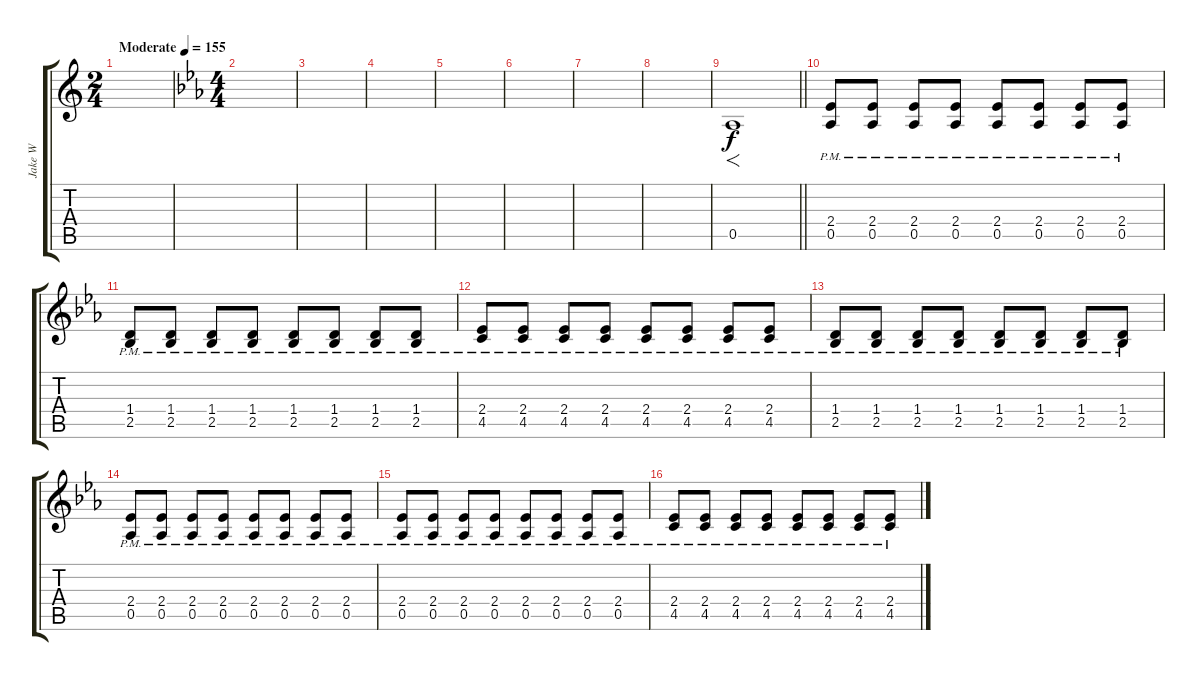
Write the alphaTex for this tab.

\track ("Jake W" "Jake W") {instrument distortionguitar}
\staff {score tabs}
\tuning (Eb4 Bb3 Gb3 Db3 Ab2 Eb2) {hide}
\ts (2 4)
\tempo (155 "Moderate")
\clef g2
\ks c
|
\ts (4 4)
\ks cminor
|
|
|
|
|
|
|
\barLineRight lightlight
0.5.1{f} |
(2.4{pm} 0.5{pm}).8 (2.4{pm} 0.5{pm}).8 (2.4{pm} 0.5{pm}).8 (2.4{pm} 0.5{pm}).8 (2.4{pm} 0.5{pm}).8 (2.4{pm} 0.5{pm}).8 (2.4{pm} 0.5{pm}).8 (2.4{pm} 0.5{pm}).8 |
(1.4{pm} 2.5{pm}).8 (1.4{pm} 2.5{pm}).8 (1.4{pm} 2.5{pm}).8 (1.4{pm} 2.5{pm}).8 (1.4{pm} 2.5{pm}).8 (1.4{pm} 2.5{pm}).8 (1.4{pm} 2.5{pm}).8 (1.4{pm} 2.5{pm}).8 |
(2.4{pm} 4.5{pm}).8 (2.4{pm} 4.5{pm}).8 (2.4{pm} 4.5{pm}).8 (2.4{pm} 4.5{pm}).8 (2.4{pm} 4.5{pm}).8 (2.4{pm} 4.5{pm}).8 (2.4{pm} 4.5{pm}).8 (2.4{pm} 4.5{pm}).8 |
(1.4{pm} 2.5{pm}).8 (1.4{pm} 2.5{pm}).8 (1.4{pm} 2.5{pm}).8 (1.4{pm} 2.5{pm}).8 (1.4{pm} 2.5{pm}).8 (1.4{pm} 2.5{pm}).8 (1.4{pm} 2.5{pm}).8 (1.4{pm} 2.5{pm}).8 |
(2.4{pm} 0.5{pm}).8 (2.4{pm} 0.5{pm}).8 (2.4{pm} 0.5{pm}).8 (2.4{pm} 0.5{pm}).8 (2.4{pm} 0.5{pm}).8 (2.4{pm} 0.5{pm}).8 (2.4{pm} 0.5{pm}).8 (2.4{pm} 0.5{pm}).8 |
(2.4{pm} 0.5{pm}).8 (2.4{pm} 0.5{pm}).8 (2.4{pm} 0.5{pm}).8 (2.4{pm} 0.5{pm}).8 (2.4{pm} 0.5{pm}).8 (2.4{pm} 0.5{pm}).8 (2.4{pm} 0.5{pm}).8 (2.4{pm} 0.5{pm}).8 |
(2.4{pm} 4.5{pm}).8 (2.4{pm} 4.5{pm}).8 (2.4{pm} 4.5{pm}).8 (2.4{pm} 4.5{pm}).8 (2.4{pm} 4.5{pm}).8 (2.4{pm} 4.5{pm}).8 (2.4{pm} 4.5{pm}).8 (2.4{pm} 4.5{pm}).8
